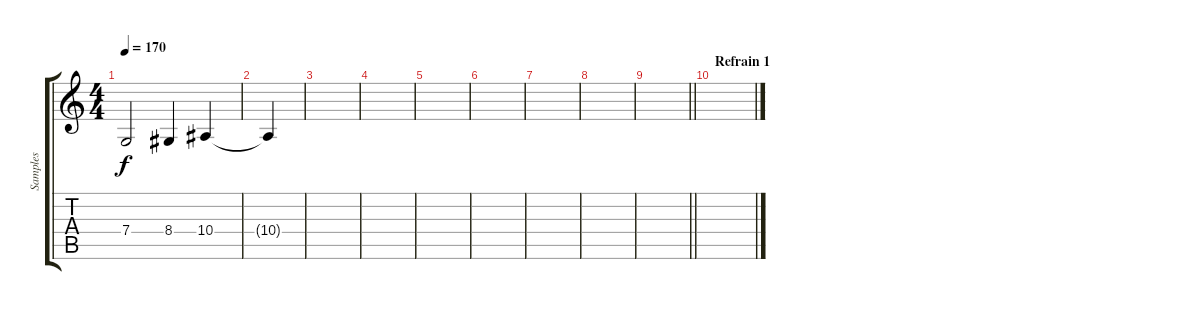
\track ("Samples" "Samples") {instrument lead2sawtooth}
\staff {score tabs}
\tuning (D4 A3 F3 C3 G2 C2) {hide}
\ts (4 4)
\tempo 170
\clef g2
\ks c
7.4{t}.2{dy f} 8.4.4 10.4.4 |
10.4{t}.4 |
|
|
|
|
|
|
\barLineRight lightlight
|
\section ("" "Refrain 1")
